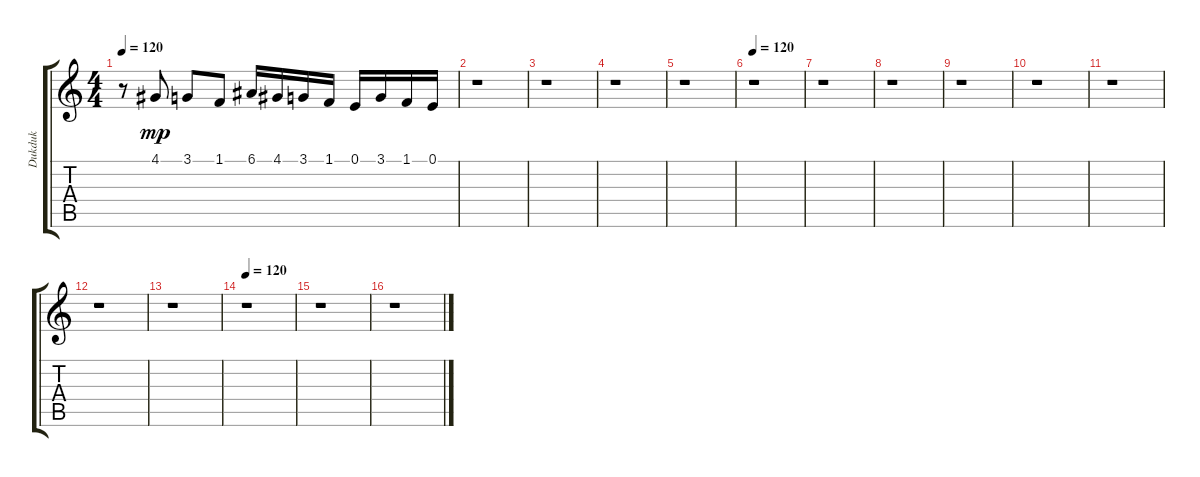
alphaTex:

\track ("Dukduk" "Dukduk") {instrument flute}
\staff {score tabs}
\tuning (E4 B3 G3 D3 A2 E2) {hide}
\ts (4 4)
\tempo 120
\clef g2
\ks c
r.8{dy mp} 4.1.8 3.1.8 1.1.8 6.1.16 4.1.16 3.1.16 1.1.16 0.1.16 3.1.16 1.1.16 0.1.16 |
r.1 |
r.1 |
r.1 |
r.1 |
\tempo 120
r.1 |
r.1 |
r.1 |
r.1 |
r.1 |
r.1 |
r.1 |
r.1 |
\tempo 120
r.1 |
r.1 |
r.1
